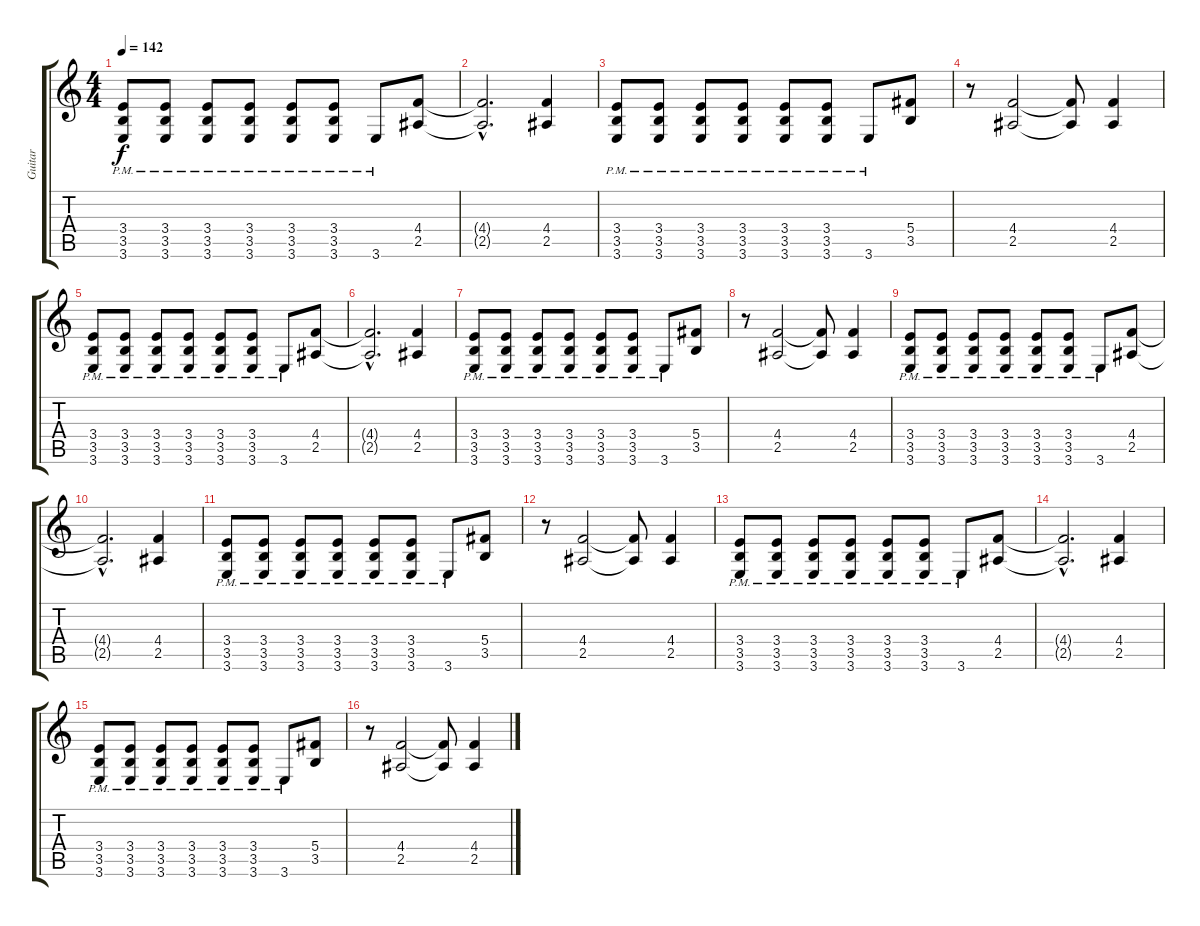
\track ("Guitar" "Guitar") {instrument overdrivenguitar}
\staff {score tabs}
\tuning (Eb4 Bb3 Gb3 Db3 Ab2 Db2) {hide}
\ts (4 4)
\tempo 142
\clef g2
\ks c
(3.4{pm} 3.5{pm} 3.6{pm}).8{dy f} (3.4{pm} 3.5{pm} 3.6{pm}).8 (3.4{pm} 3.5{pm} 3.6{pm}).8 (3.4{pm} 3.5{pm} 3.6{pm}).8 (3.4{pm} 3.5{pm} 3.6{pm}).8 (3.4{pm} 3.5{pm} 3.6{pm}).8 3.6{pm}.8 (4.4 2.5).8 |
(4.4{hac t} 2.5{hac t}).2{d} (4.4 2.5).4 |
(3.4{pm} 3.5{pm} 3.6{pm}).8 (3.4{pm} 3.5{pm} 3.6{pm}).8 (3.4{pm} 3.5{pm} 3.6{pm}).8 (3.4{pm} 3.5{pm} 3.6{pm}).8 (3.4{pm} 3.5{pm} 3.6{pm}).8 (3.4{pm} 3.5{pm} 3.6{pm}).8 3.6{pm}.8 (5.4 3.5).8 |
r.8 (4.4 2.5).2 (4.4{t} 2.5{t}).8 (4.4 2.5).4 |
(3.4{pm} 3.5{pm} 3.6{pm}).8 (3.4{pm} 3.5{pm} 3.6{pm}).8 (3.4{pm} 3.5{pm} 3.6{pm}).8 (3.4{pm} 3.5{pm} 3.6{pm}).8 (3.4{pm} 3.5{pm} 3.6{pm}).8 (3.4{pm} 3.5{pm} 3.6{pm}).8 3.6{pm}.8 (4.4 2.5).8 |
(4.4{hac t} 2.5{hac t}).2{d} (4.4 2.5).4 |
(3.4{pm} 3.5{pm} 3.6{pm}).8 (3.4{pm} 3.5{pm} 3.6{pm}).8 (3.4{pm} 3.5{pm} 3.6{pm}).8 (3.4{pm} 3.5{pm} 3.6{pm}).8 (3.4{pm} 3.5{pm} 3.6{pm}).8 (3.4{pm} 3.5{pm} 3.6{pm}).8 3.6{pm}.8 (5.4 3.5).8 |
r.8 (4.4 2.5).2 (4.4{t} 2.5{t}).8 (4.4 2.5).4 |
(3.4{pm} 3.5{pm} 3.6{pm}).8 (3.4{pm} 3.5{pm} 3.6{pm}).8 (3.4{pm} 3.5{pm} 3.6{pm}).8 (3.4{pm} 3.5{pm} 3.6{pm}).8 (3.4{pm} 3.5{pm} 3.6{pm}).8 (3.4{pm} 3.5{pm} 3.6{pm}).8 3.6{pm}.8 (4.4 2.5).8 |
(4.4{hac t} 2.5{hac t}).2{d} (4.4 2.5).4 |
(3.4{pm} 3.5{pm} 3.6{pm}).8 (3.4{pm} 3.5{pm} 3.6{pm}).8 (3.4{pm} 3.5{pm} 3.6{pm}).8 (3.4{pm} 3.5{pm} 3.6{pm}).8 (3.4{pm} 3.5{pm} 3.6{pm}).8 (3.4{pm} 3.5{pm} 3.6{pm}).8 3.6{pm}.8 (5.4 3.5).8 |
r.8 (4.4 2.5).2 (4.4{t} 2.5{t}).8 (4.4 2.5).4 |
(3.4{pm} 3.5{pm} 3.6{pm}).8 (3.4{pm} 3.5{pm} 3.6{pm}).8 (3.4{pm} 3.5{pm} 3.6{pm}).8 (3.4{pm} 3.5{pm} 3.6{pm}).8 (3.4{pm} 3.5{pm} 3.6{pm}).8 (3.4{pm} 3.5{pm} 3.6{pm}).8 3.6{pm}.8 (4.4 2.5).8 |
(4.4{hac t} 2.5{hac t}).2{d} (4.4 2.5).4 |
(3.4{pm} 3.5{pm} 3.6{pm}).8 (3.4{pm} 3.5{pm} 3.6{pm}).8 (3.4{pm} 3.5{pm} 3.6{pm}).8 (3.4{pm} 3.5{pm} 3.6{pm}).8 (3.4{pm} 3.5{pm} 3.6{pm}).8 (3.4{pm} 3.5{pm} 3.6{pm}).8 3.6{pm}.8 (5.4 3.5).8 |
r.8 (4.4 2.5).2 (4.4{t} 2.5{t}).8 (4.4 2.5).4
